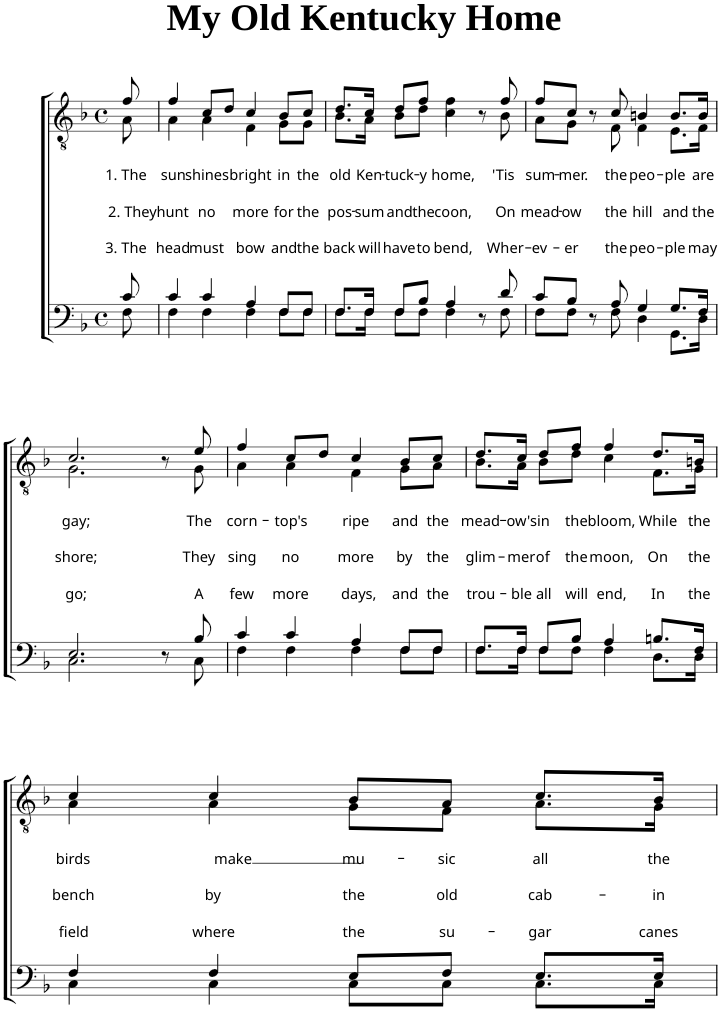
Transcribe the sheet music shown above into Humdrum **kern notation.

**kern	**kern	**text	**text	**text
*part1	*part1	*part1	*part1	*part1
*staff2	*staff1	*staff1	*staff1	*staff1
*I"Piano	*	*	*	*
*I'Pno.	*	*	*	*
*clefF4	*clefGv2	*	*	*
*k[b-]	*k[b-]	*	*	*
*F:	*F:	*	*	*
*M4/4	*M4/4	*	*	*
*met(c)	*met(c)	*	*	*
=1	=1	=1	=1	=1
*^	*	*	*	*
!	!	!	!LO:LY:b	!LO:LY:b	!LO:LY:b
*	*	*^	*	*	*
8c/	8F\	8f/	8A\	1. The	2. They	3. The
=2	=2	=2	=2	=2	=2	=2
!	!	!	!	!LO:LY:b	!LO:LY:b	!LO:LY:b
4c/	4F\	4f/	4A\	sun	hunt	head
!	!	!	!	!LO:LY:b	!LO:LY:b	!LO:LY:b
4c/	4F\	8c/L	4A\	shines	no	must
.	.	8d/J	.	.	.	.
!	!	!	!	!LO:LY:b	!LO:LY:b	!LO:LY:b
4A/	4F\	4c/	4F\	bright	more	bow
!	!	!	!	!LO:LY:b	!LO:LY:b	!LO:LY:b
8F/L	8F\L	8B-/L	8G\L	in	for	and
!	!	!	!	!LO:LY:b	!LO:LY:b	!LO:LY:b
8F/J	8F\J	8c/J	8G\J	the	the	the
=3	=3	=3	=3	=3	=3	=3
!	!	!	!	!LO:LY:b	!LO:LY:b	!LO:LY:b
8.F/L	8.F\L	8.d/L	8.B-\L	old	pos-	back
!	!	!	!	!LO:LY:b	!LO:LY:b	!LO:LY:b
16F/Jk	16F\Jk	16c/Jk	16A\Jk	Ken-	-sum	will
!	!	!	!	!LO:LY:b	!LO:LY:b	!LO:LY:b
8F/L	8F\L	8d/L	8B-\L	-tuck-	and	have
!	!	!	!	!LO:LY:b	!LO:LY:b	!LO:LY:b
8B-/J	8F\J	8f/J	8d\J	-y	the	to
!	!	!	!	!LO:LY:b	!LO:LY:b	!LO:LY:b
4A/	4F\	4f\	4c\	home,	coon,	bend,
8r	8ryy	8r	8ryy	.	.	.
!	!	!	!	!LO:LY:b	!LO:LY:b	!LO:LY:b
8d/	8F\	8f/	8B-\	'Tis	On	Wher-
=4	=4	=4	=4	=4	=4	=4
!	!	!	!	!LO:LY:b	!LO:LY:b	!LO:LY:b
8c/L	8F\L	8f/L	8A\L	sum-	mead-	-ev-
!	!	!	!	!LO:LY:b	!LO:LY:b	!LO:LY:b
8B-/J	8F\J	8c/J	8G\J	-mer.	-ow	-er
8r	8ryy	8r	8ryy	.	.	.
!	!	!	!	!LO:LY:b	!LO:LY:b	!LO:LY:b
8A/	8F\	8c/	8F\	the	the	the
!	!	!	!	!LO:LY:b	!LO:LY:b	!LO:LY:b
4G/	4D\	4Bn/	4F\	peo-	hill	peo-
!	!	!	!	!LO:LY:b	!LO:LY:b	!LO:LY:b
8.G/L	8.GG\L	8.B/L	8.E\L	-ple	and	-ple
!	!	!	!	!LO:LY:b	!LO:LY:b	!LO:LY:b
16F/Jk	16D\Jk	16B/Jk	16F\Jk	are	the	may
!!LO:LB:g=z	!!
=5	=5	=5	=5	=5	=5	=5
!	!	!	!	!LO:LY:b	!LO:LY:b	!LO:LY:b
2.E/	2.C\	2.c/	2.G\	gay;	shore;	go;
8r	8ryy	8r	8ryy	.	.	.
!	!	!	!	!LO:LY:b	!LO:LY:b	!LO:LY:b
8B-/	8C\	8e/	8G\	The	They	A
=6	=6	=6	=6	=6	=6	=6
!	!	!	!	!LO:LY:b	!LO:LY:b	!LO:LY:b
4c/	4F\	4f/	4A\	corn-	sing	few
!	!	!	!	!LO:LY:b	!LO:LY:b	!LO:LY:b
4c/	4F\	8c/L	4A\	-top's	no	more
.	.	8d/J	.	.	.	.
!	!	!	!	!LO:LY:b	!LO:LY:b	!LO:LY:b
4A/	4F\	4c/	4F\	ripe	more	days,
!	!	!	!	!LO:LY:b	!LO:LY:b	!LO:LY:b
8F/L	8F\L	8B-/L	8G\L	and	by	and
!	!	!	!	!LO:LY:b	!LO:LY:b	!LO:LY:b
8F/J	8F\J	8c/J	8A\J	the	the	the
=7	=7	=7	=7	=7	=7	=7
!	!	!	!	!LO:LY:b	!LO:LY:b	!LO:LY:b
8.F/L	8.F\L	8.d/L	8.B-\L	mead-	glim-	trou-
!	!	!	!	!LO:LY:b	!LO:LY:b	!LO:LY:b
16F/Jk	16F\Jk	16c/Jk	16A\Jk	-ow's	-mer	-ble
!	!	!	!	!LO:LY:b	!LO:LY:b	!LO:LY:b
8F/L	8F\L	8d/L	8B-\L	in	of	all
!	!	!	!	!LO:LY:b	!LO:LY:b	!LO:LY:b
8B-/J	8F\J	8f/J	8d\J	the	the	will
!	!	!	!	!LO:LY:b	!LO:LY:b	!LO:LY:b
4A/	4F\	4f/	4c\	bloom,	moon,	end,
!	!	!	!	!LO:LY:b	!LO:LY:b	!LO:LY:b
8.Bn/L	8.D\L	8.d/L	8.F\L	While	On	In
!	!	!	!	!LO:LY:b	!LO:LY:b	!LO:LY:b
16F/Jk	16D\Jk	16Bn/Jk	16G\Jk	the	the	the
!!LO:LB:g=z	!!
=8	=8	=8	=8	=8	=8	=8
!	!	!	!	!LO:LY:b	!LO:LY:b	!LO:LY:b
4F/	4C\	4c/	4A\	birds	bench	field
!	!	!	!	!LO:LY:b	!LO:LY:b	!LO:LY:b
4F/	4C\	4c/	4A\	make	by	where
!	!	!	!	!LO:LY:b	!LO:LY:b	!LO:LY:b
8E/L	8C\L	8B-/L	8G\L	mu-	the	the
!	!	!	!	!LO:LY:b	!LO:LY:b	!LO:LY:b
8F/J	8C\J	8A/J	8F\J	-sic	old	su-
!	!	!	!	!LO:LY:b	!LO:LY:b	!LO:LY:b
8.E/L	8.C\L	8.c/L	8.A\L	all	cab-	-gar
!	!	!	!	!LO:LY:b	!LO:LY:b	!LO:LY:b
16E/Jk	16C\Jk	16B-/Jk	16G\Jk	the	-in	canes
*v	*v	*	*	*	*	*
*	*v	*v	*	*	*
=	=	=	=	=
*-	*-	*-	*-	*-
